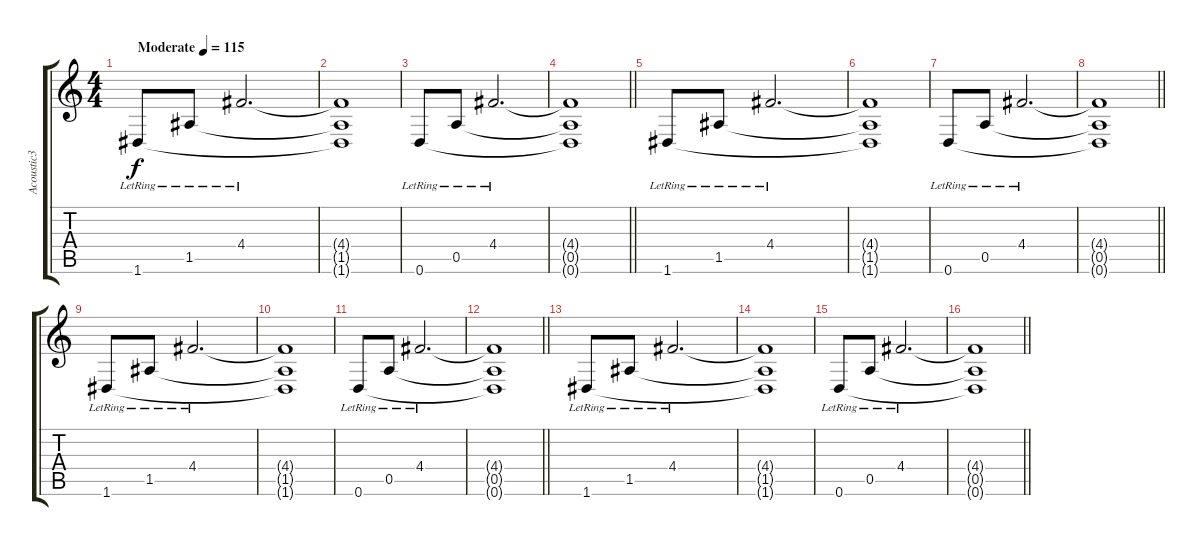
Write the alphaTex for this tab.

\track ("Acoustic3" "Acoustic3") {instrument acousticguitarnylon}
\staff {score tabs}
\tuning (E4 B3 G3 D3 A2 D2) {hide}
\ts (4 4)
\tempo (115 "Moderate")
\clef g2
\ks c
1.6{lr}.8{dy f instrument acousticguitarnylon} 1.5{lr}.8 4.4{lr}.2{d} |
(4.4{t} 1.5{t} 1.6{t}).1 |
0.6{lr}.8 0.5{lr}.8 4.4{lr}.2{d} |
\barLineRight lightlight
(4.4{t} 0.5{t} 0.6{t}).1 |
1.6{lr}.8 1.5{lr}.8 4.4{lr}.2{d} |
(4.4{t} 1.5{t} 1.6{t}).1 |
0.6{lr}.8 0.5{lr}.8 4.4{lr}.2{d} |
\barLineRight lightlight
(4.4{t} 0.5{t} 0.6{t}).1 |
1.6{lr}.8 1.5{lr}.8 4.4{lr}.2{d} |
(4.4{t} 1.5{t} 1.6{t}).1 |
0.6{lr}.8 0.5{lr}.8 4.4{lr}.2{d} |
\barLineRight lightlight
(4.4{t} 0.5{t} 0.6{t}).1 |
1.6{lr}.8 1.5{lr}.8 4.4{lr}.2{d} |
(4.4{t} 1.5{t} 1.6{t}).1 |
0.6{lr}.8 0.5{lr}.8 4.4{lr}.2{d} |
\barLineRight lightlight
(4.4{t} 0.5{t} 0.6{t}).1
